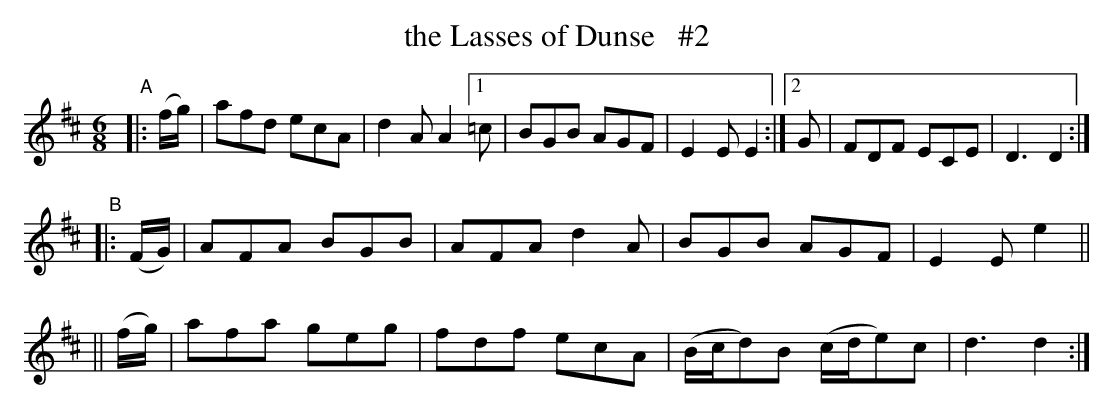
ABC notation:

X:1
T: the Lasses of Dunse   #2
M: 6/8
L: 1/8
K: D
"^A"\
|: (f/g/) | afd ecA | d2A A2 [1 =c | BGB AGF | E2E E2 :|[2 G | FDF ECE | D3 D2 :|
"^B"\
|: (F/G/) | AFA BGB | AFA d2A | BGB AGF | E2E e2 ||
|| (f/g/) | afa geg | fdf ecA | (B/c/d)B (c/d/e)c | d3 d2 :|
